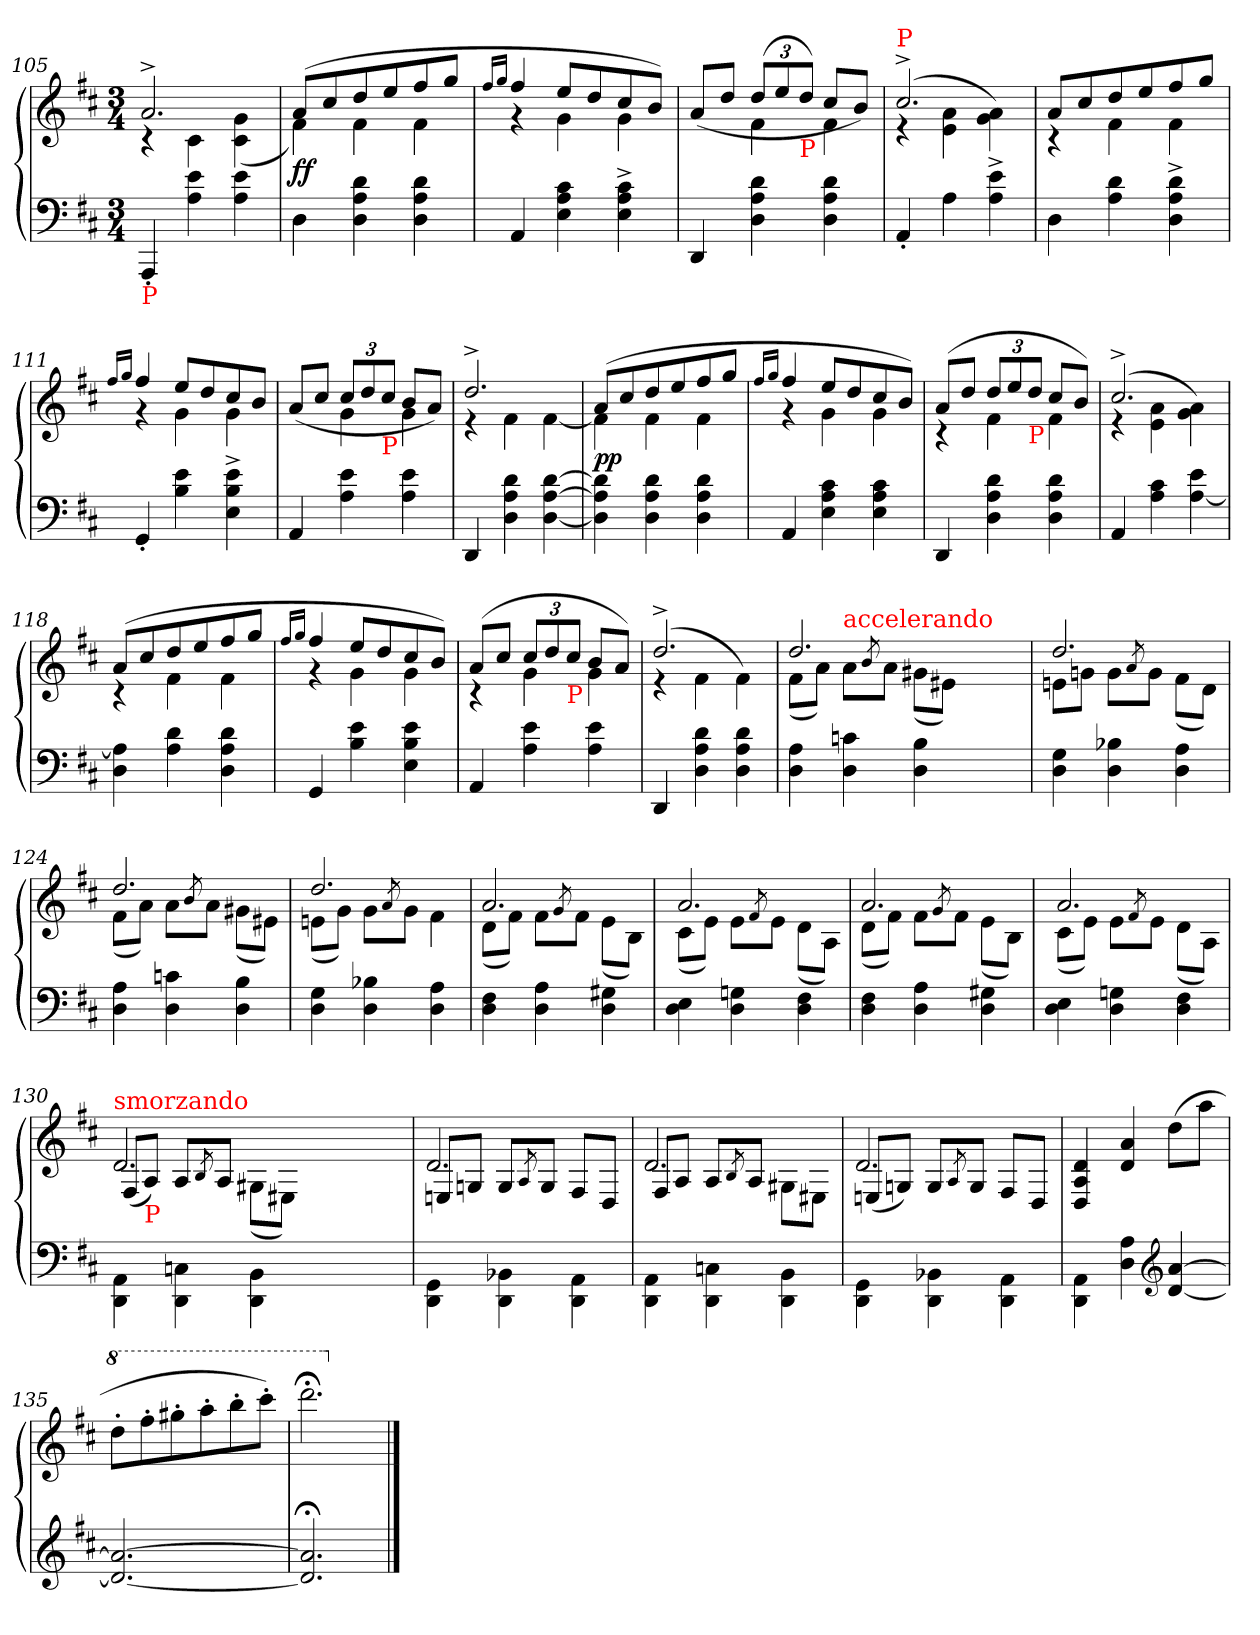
**kern	**kern	**dynam
*part1	*part1	*part1
*staff2	*staff1	*staff1/2
*clefF4	*clefG2	*
*k[f#c#]	*k[f#c#]	*
*M3/4	*M3/4	*
=105	=105	=105
*	*^	*
!LO:TX:b:color=red:t=P	!	!	!
4AAA'	2.a^	4rc	.
4e 4A	.	4c#	.
4e 4A	.	(>4g 4c#	.
=106	=106	=106	=106
4D	(>8aL	4f#)	ff
.	8cc#	.	.
4d 4A 4D	8dd	4f#	.
.	8ee	.	.
4d 4A 4D	8ff#	4f#	.
.	8ggJ	.	.
=107	=107	=107	=107
.	16qff#/LL	.	.
.	16qgg/JJ	.	.
4AA	4ff#	4rg	.
4c# 4A 4E	8eeL	4g	.
.	8dd	.	.
4c#^ 4A^ 4E^	8cc#	4g	.
.	8bJ)	.	.
=108	=108	=108	=108
4DD	(>8a/L	4ryy	.
.	8ddJ	.	.
*	*Xbrackettup	*	*
4d 4A 4D	(<12ddL	4f#	.
.	12ee	.	.
!	!LO:TX:b:color=red:t=P	!	!
.	12ddJ)	.	.
4d 4A 4D	8cc#L	4f#	.
.	8bJ)	.	.
=109	=109	=109	=109
!	!LO:TX:a:color=red:t=P	!	!
4AA'	(>2.cc#^	4re	.
4A	.	4a 4e	.
4e^ 4A^	.	4a 4g)	.
=110	=110	=110	=110
4D	8aL	4rc	.
.	8cc#	.	.
4d 4A	8dd	4f#	.
.	8ee	.	.
4d^ 4A^ 4D^	8ff#	4f#	.
.	8ggJ	.	.
=111	=111	=111	=111
.	16qff#/LL	.	.
.	16qgg/JJ	.	.
4GG'	4ff#	4rg	.
4e 4B	8eeL	4g	.
.	8dd	.	.
4e^ 4B^ 4E^	8cc#	4g	.
.	8bJ	.	.
=112	=112	=112	=112
4AA	(>8a/L	4ryy	.
.	8cc#J	.	.
4e 4A	12cc#L	4g	.
.	12dd	.	.
!	!LO:TX:b:color=red:t=P	!	!
.	12cc#J	.	.
4e 4A	8bL	4g	.
.	8aJ)	.	.
=113	=113	=113	=113
4DD	2.dd^	4re	.
4d 4A 4D	.	4f#	.
[4d [4A [4D	.	[4f#	.
=114	=114	=114	=114
4d] 4A] 4D]	(>8aL	4f#]	pp
.	8cc#	.	.
4d 4A 4D	8dd	4f#	.
.	8ee	.	.
4d 4A 4D	8ff#	4f#	.
.	8ggJ	.	.
=115	=115	=115	=115
.	16qff#/LL	.	.
.	16qgg/JJ	.	.
4AA	4ff#	4rg	.
4c# 4A 4E	8eeL	4g	.
.	8dd	.	.
4c# 4A 4E	8cc#	4g	.
.	8bJ)	.	.
=116	=116	=116	=116
4DD	(>8aL	4rc	.
.	8ddJ	.	.
4d 4A 4D	12ddL	4f#	.
.	12ee	.	.
!	!LO:TX:b:color=red:t=P	!	!
.	12ddJ	.	.
4d 4A 4D	8cc#L	4f#	.
.	8bJ)	.	.
=117	=117	=117	=117
4AA	(>2.cc#^	4re	.
4c# 4A	.	4a 4e	.
4e [4A	.	4a 4g)	.
=118	=118	=118	=118
4A] 4D	(>8aL	4rc	.
.	8cc#	.	.
4d 4A	8dd	4f#	.
.	8ee	.	.
4d 4A 4D	8ff#	4f#	.
.	8ggJ	.	.
=119	=119	=119	=119
.	16qff#/LL	.	.
.	16qgg/JJ	.	.
4GG	4ff#	4rg	.
4e 4B	8eeL	4g	.
.	8dd	.	.
4e 4B 4E	8cc#	4g	.
.	8bJ)	.	.
=120	=120	=120	=120
4AA	(>8aL	4rc	.
.	8cc#J	.	.
4e 4A	12cc#L	4g	.
.	12dd	.	.
!	!LO:TX:b:color=red:t=P	!	!
.	12cc#J	.	.
4e 4A	8bL	4g	.
.	8aJ)	.	.
=121	=121	=121	=121
4DD	(>2.dd^	4re	.
4d 4A 4D	.	4f#	.
4d 4A 4D	.	4f#)	.
=122	=122	=122	=122
4A 4D	2.dd	(>8f#L	.
.	.	8aJ)	.
!	!	!LO:TX:a:color=red:t=accelerando	!
4cn 4D	.	8aL	.
.	.	8qb/	.
.	.	8aJ	.
4B 4D	.	(>8g#XL	.
.	.	8e#XJ)	.
2ryy	2ryy	2ryy	.
=123	=123	=123	=123
4G 4D	2.dd	8enL	.
.	.	8gnJ	.
4B-X 4D	.	8gL	.
.	.	8qa/	.
.	.	8gJ	.
4A 4D	.	(>8f#L	.
.	.	8dJ)	.
=124	=124	=124	=124
4A 4D	2.dd	(>8f#L	.
.	.	8aJ)	.
4cn 4D	.	8aL	.
.	.	8qb/	.
.	.	8aJ	.
4B 4D	.	(>8g#XL	.
.	.	8e#XJ)	.
=125	=125	=125	=125
4G 4D	2.dd	(>8enL	.
.	.	8gJ)	.
4B-X 4D	.	8gL	.
.	.	8qa/	.
.	.	8gJ	.
4A 4D	.	4f#	.
=126	=126	=126	=126
4F# 4D	2.a	(>8dL	.
.	.	8f#J)	.
4A 4D	.	8f#L	.
.	.	8qg/	.
.	.	8f#J	.
4G#X 4D	.	(>8eL	.
.	.	8BJ)	.
=127	=127	=127	=127
4E 4D	2.a	(>8c#L	.
.	.	8eJ)	.
4Gn 4D	.	8eL	.
.	.	8qf#/	.
.	.	8eJ	.
4F# 4D	.	(>8dL	.
.	.	8AJ)	.
=128	=128	=128	=128
4F# 4D	2.a	(>8dL	.
.	.	8f#J)	.
4A 4D	.	8f#L	.
.	.	8qg/	.
.	.	8f#J	.
4G#X 4D	.	(>8eL	.
.	.	8BJ)	.
=129	=129	=129	=129
4E 4D	2.a	(>8c#L	.
.	.	8eJ)	.
4Gn 4D	.	8eL	.
.	.	8qf#/	.
.	.	8eJ	.
4F# 4D	.	(>8dL	.
.	.	8AJ)	.
=130	=130	=130	=130
!	!LO:TX:a:color=red:t=smorzando	!	!
4AA\ 4DD\	2.d	(<8F#/L	.
!	!	!LO:TX:b:color=red:t=P	!
.	.	8A/J)	.
4Cn\ 4DD\	.	8A/L	.
.	.	8qB/	.
.	.	8A/J	.
4BB\ 4DD\	.	(<8G#XL	.
.	.	8E#XJ)	.
2ryy	2ryy	2ryy	.
8ryy	8ryy	8ryy	.
=131	=131	=131	=131
4GG\ 4DD\	2.d	8En/L	.
.	.	8Gn/J	.
4BB-X\ 4DD\	.	8G/L	.
.	.	8qA/	.
.	.	8G/J	.
4AA\ 4DD\	.	8F#/L	.
.	.	8D/J	.
=132	=132	=132	=132
4AA\ 4DD\	2.d	8F#/L	.
.	.	8A/J	.
4Cn\ 4DD\	.	8A/L	.
.	.	8qB/	.
.	.	8A/J	.
4BB\ 4DD\	.	8G#XL	.
.	.	8E#XJ	.
=133	=133	=133	=133
4GG\ 4DD\	2.d	(<8En/L	.
.	.	8Gn/J)	.
4BB-X\ 4DD\	.	8G/L	.
.	.	8qA/	.
.	.	8G/J	.
4AA\ 4DD\	.	8F#/L	.
.	.	8D/J	.
*	*v	*v	*
=134	=134	=134
4AA\ 4DD\	4d/ 4A/ 4D/	.
4A 4D	4a 4d	.
*clefG2	*	*
[4a [4d	(>8ddL	.
.	8aaJ	.
=135	=135	=135
*	*8va	*
2.a_ 2.d_	8ddd'L	.
.	8fff#'	.
.	8ggg#X'	.
.	8aaa'	.
.	8bbb'	.
.	8cccc#'J)	.
=136	=136	=136
2.a]; 2.d];	2.dddd;<	.
*	*X8va	*
==	==	==
*-	*-	*-
